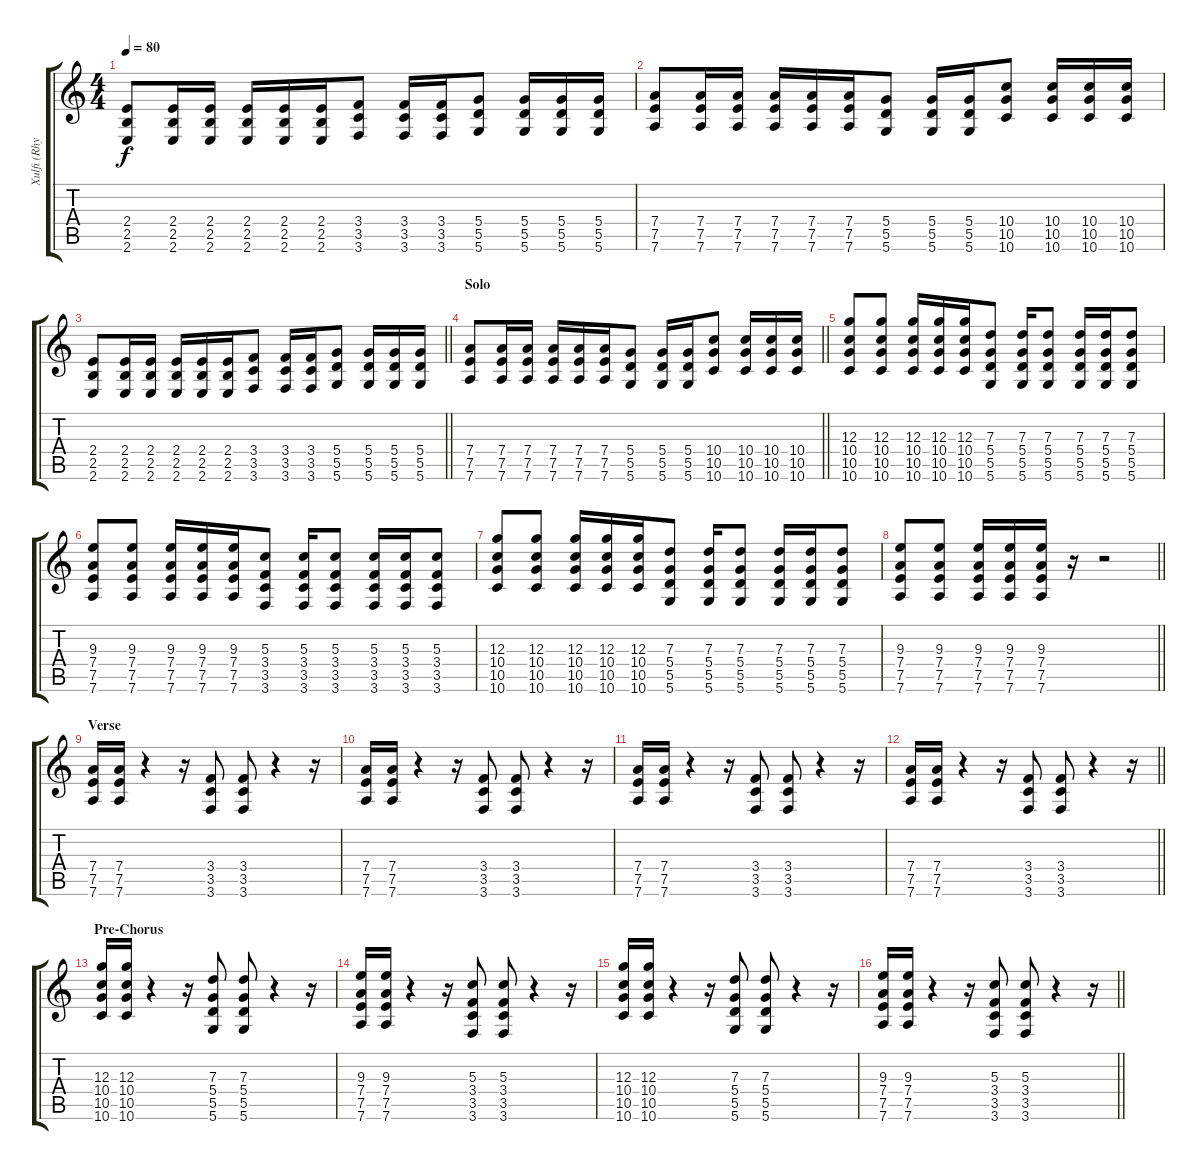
\track ("Xulfi (Rhythms L)" "Xulfi (Rhy") {instrument overdrivenguitar}
\staff {score tabs}
\tuning (E4 B3 G3 D3 A2 D2) {hide}
\ts (4 4)
\tempo 80
\clef g2
\ks c
(2.4 2.5 2.6).8{dy f} (2.4 2.5 2.6).16 (2.4 2.5 2.6).16 (2.4 2.5 2.6).16 (2.4 2.5 2.6).16 (2.4 2.5 2.6).16 (3.4 3.5 3.6).8 (3.4 3.5 3.6).16 (3.4 3.5 3.6).16 (5.4 5.5 5.6).8 (5.4 5.5 5.6).16 (5.4 5.5 5.6).16 (5.4 5.5 5.6).16 |
(7.4 7.5 7.6).8 (7.4 7.5 7.6).16 (7.4 7.5 7.6).16 (7.4 7.5 7.6).16 (7.4 7.5 7.6).16 (7.4 7.5 7.6).16 (5.4 5.5 5.6).8 (5.4 5.5 5.6).16 (5.4 5.5 5.6).16 (10.4 10.5 10.6).8 (10.4 10.5 10.6).16 (10.4 10.5 10.6).16 (10.4 10.5 10.6).16 |
\barLineRight lightlight
(2.4 2.5 2.6).8 (2.4 2.5 2.6).16 (2.4 2.5 2.6).16 (2.4 2.5 2.6).16 (2.4 2.5 2.6).16 (2.4 2.5 2.6).16 (3.4 3.5 3.6).8 (3.4 3.5 3.6).16 (3.4 3.5 3.6).16 (5.4 5.5 5.6).8 (5.4 5.5 5.6).16 (5.4 5.5 5.6).16 (5.4 5.5 5.6).16 |
\section ("" "Solo")
\barLineRight lightlight
(7.4 7.5 7.6).8 (7.4 7.5 7.6).16 (7.4 7.5 7.6).16 (7.4 7.5 7.6).16 (7.4 7.5 7.6).16 (7.4 7.5 7.6).16 (5.4 5.5 5.6).8 (5.4 5.5 5.6).16 (5.4 5.5 5.6).16 (10.4 10.5 10.6).8 (10.4 10.5 10.6).16 (10.4 10.5 10.6).16 (10.4 10.5 10.6).16 |
(12.3 10.4 10.5 10.6).8 (12.3 10.4 10.5 10.6).8 (12.3 10.4 10.5 10.6).16 (12.3 10.4 10.5 10.6).16 (12.3 10.4 10.5 10.6).16 (7.3 5.4 5.5 5.6).8 (7.3 5.4 5.5 5.6).16 (7.3 5.4 5.5 5.6).8 (7.3 5.4 5.5 5.6).16 (7.3 5.4 5.5 5.6).16 (7.3 5.4 5.5 5.6).8 |
(9.3 7.4 7.5 7.6).8 (9.3 7.4 7.5 7.6).8 (9.3 7.4 7.5 7.6).16 (9.3 7.4 7.5 7.6).16 (9.3 7.4 7.5 7.6).16 (5.3 3.4 3.5 3.6).8 (5.3 3.4 3.5 3.6).16 (5.3 3.4 3.5 3.6).8 (5.3 3.4 3.5 3.6).16 (5.3 3.4 3.5 3.6).16 (5.3 3.4 3.5 3.6).8 |
(12.3 10.4 10.5 10.6).8 (12.3 10.4 10.5 10.6).8 (12.3 10.4 10.5 10.6).16 (12.3 10.4 10.5 10.6).16 (12.3 10.4 10.5 10.6).16 (7.3 5.4 5.5 5.6).8 (7.3 5.4 5.5 5.6).16 (7.3 5.4 5.5 5.6).8 (7.3 5.4 5.5 5.6).16 (7.3 5.4 5.5 5.6).16 (7.3 5.4 5.5 5.6).8 |
\barLineRight lightlight
(9.3 7.4 7.5 7.6).8 (9.3 7.4 7.5 7.6).8 (9.3 7.4 7.5 7.6).16 (9.3 7.4 7.5 7.6).16 (9.3 7.4 7.5 7.6).16 r.16 r.2 |
\section ("" "Verse")
(7.4 7.5 7.6).16 (7.4 7.5 7.6).16 r.4 r.16 (3.4 3.5 3.6).8 (3.4 3.5 3.6).8 r.4 r.16 |
(7.4 7.5 7.6).16 (7.4 7.5 7.6).16 r.4 r.16 (3.4 3.5 3.6).8 (3.4 3.5 3.6).8 r.4 r.16 |
(7.4 7.5 7.6).16 (7.4 7.5 7.6).16 r.4 r.16 (3.4 3.5 3.6).8 (3.4 3.5 3.6).8 r.4 r.16 |
\barLineRight lightlight
(7.4 7.5 7.6).16 (7.4 7.5 7.6).16 r.4 r.16 (3.4 3.5 3.6).8 (3.4 3.5 3.6).8 r.4 r.16 |
\section ("" "Pre-Chorus")
(12.3 10.4 10.5 10.6).16 (12.3 10.4 10.5 10.6).16 r.4 r.16 (7.3 5.4 5.5 5.6).8 (7.3 5.4 5.5 5.6).8 r.4 r.16 |
(9.3 7.4 7.5 7.6).16 (9.3 7.4 7.5 7.6).16 r.4 r.16 (5.3 3.4 3.5 3.6).8 (5.3 3.4 3.5 3.6).8 r.4 r.16 |
(12.3 10.4 10.5 10.6).16 (12.3 10.4 10.5 10.6).16 r.4 r.16 (7.3 5.4 5.5 5.6).8 (7.3 5.4 5.5 5.6).8 r.4 r.16 |
\barLineRight lightlight
(9.3 7.4 7.5 7.6).16 (9.3 7.4 7.5 7.6).16 r.4 r.16 (5.3 3.4 3.5 3.6).8 (5.3 3.4 3.5 3.6).8 r.4 r.16
